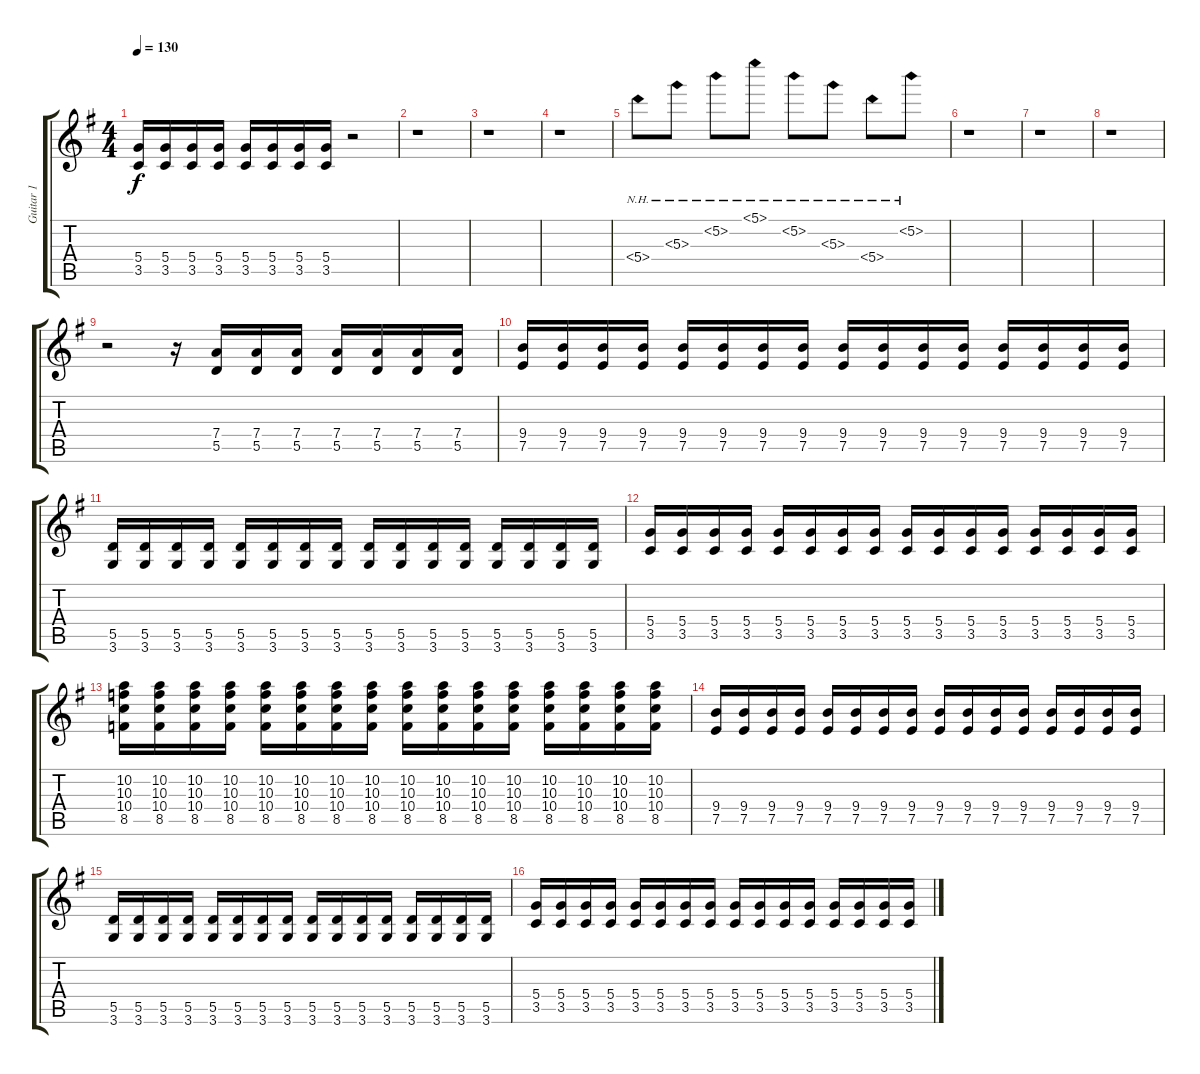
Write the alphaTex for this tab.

\track ("Guitar 1" "Guitar 1") {instrument distortionguitar}
\staff {score tabs}
\tuning (E4 B3 G3 D3 A2 E2) {hide}
\ts (4 4)
\tempo 130
\clef g2
\ks g
(5.4 3.5).16{dy f} (5.4 3.5).16 (5.4 3.5).16 (5.4 3.5).16 (5.4 3.5).16 (5.4 3.5).16 (5.4 3.5).16 (5.4 3.5).16 r.2 |
r.1 |
r.1 |
r.1 |
5.4{nh}.8 5.3{nh}.8 5.2{nh}.8 5.1{nh}.8 5.2{nh}.8 5.3{nh}.8 5.4{nh}.8 5.2{nh}.8 |
r.1 |
r.1 |
r.1 |
r.2 r.16 (7.4 5.5).16 (7.4 5.5).16 (7.4 5.5).16 (7.4 5.5).16 (7.4 5.5).16 (7.4 5.5).16 (7.4 5.5).16 |
(9.4 7.5).16 (9.4 7.5).16 (9.4 7.5).16 (9.4 7.5).16 (9.4 7.5).16 (9.4 7.5).16 (9.4 7.5).16 (9.4 7.5).16 (9.4 7.5).16 (9.4 7.5).16 (9.4 7.5).16 (9.4 7.5).16 (9.4 7.5).16 (9.4 7.5).16 (9.4 7.5).16 (9.4 7.5).16 |
(5.5 3.6).16 (5.5 3.6).16 (5.5 3.6).16 (5.5 3.6).16 (5.5 3.6).16 (5.5 3.6).16 (5.5 3.6).16 (5.5 3.6).16 (5.5 3.6).16 (5.5 3.6).16 (5.5 3.6).16 (5.5 3.6).16 (5.5 3.6).16 (5.5 3.6).16 (5.5 3.6).16 (5.5 3.6).16 |
(5.4 3.5).16 (5.4 3.5).16 (5.4 3.5).16 (5.4 3.5).16 (5.4 3.5).16 (5.4 3.5).16 (5.4 3.5).16 (5.4 3.5).16 (5.4 3.5).16 (5.4 3.5).16 (5.4 3.5).16 (5.4 3.5).16 (5.4 3.5).16 (5.4 3.5).16 (5.4 3.5).16 (5.4 3.5).16 |
(10.2 10.3 10.4 8.5).16 (10.2 10.3 10.4 8.5).16 (10.2 10.3 10.4 8.5).16 (10.2 10.3 10.4 8.5).16 (10.2 10.3 10.4 8.5).16 (10.2 10.3 10.4 8.5).16 (10.2 10.3 10.4 8.5).16 (10.2 10.3 10.4 8.5).16 (10.2 10.3 10.4 8.5).16 (10.2 10.3 10.4 8.5).16 (10.2 10.3 10.4 8.5).16 (10.2 10.3 10.4 8.5).16 (10.2 10.3 10.4 8.5).16 (10.2 10.3 10.4 8.5).16 (10.2 10.3 10.4 8.5).16 (10.2 10.3 10.4 8.5).16 |
(9.4 7.5).16 (9.4 7.5).16 (9.4 7.5).16 (9.4 7.5).16 (9.4 7.5).16 (9.4 7.5).16 (9.4 7.5).16 (9.4 7.5).16 (9.4 7.5).16 (9.4 7.5).16 (9.4 7.5).16 (9.4 7.5).16 (9.4 7.5).16 (9.4 7.5).16 (9.4 7.5).16 (9.4 7.5).16 |
(5.5 3.6).16 (5.5 3.6).16 (5.5 3.6).16 (5.5 3.6).16 (5.5 3.6).16 (5.5 3.6).16 (5.5 3.6).16 (5.5 3.6).16 (5.5 3.6).16 (5.5 3.6).16 (5.5 3.6).16 (5.5 3.6).16 (5.5 3.6).16 (5.5 3.6).16 (5.5 3.6).16 (5.5 3.6).16 |
(5.4 3.5).16 (5.4 3.5).16 (5.4 3.5).16 (5.4 3.5).16 (5.4 3.5).16 (5.4 3.5).16 (5.4 3.5).16 (5.4 3.5).16 (5.4 3.5).16 (5.4 3.5).16 (5.4 3.5).16 (5.4 3.5).16 (5.4 3.5).16 (5.4 3.5).16 (5.4 3.5).16 (5.4 3.5).16
